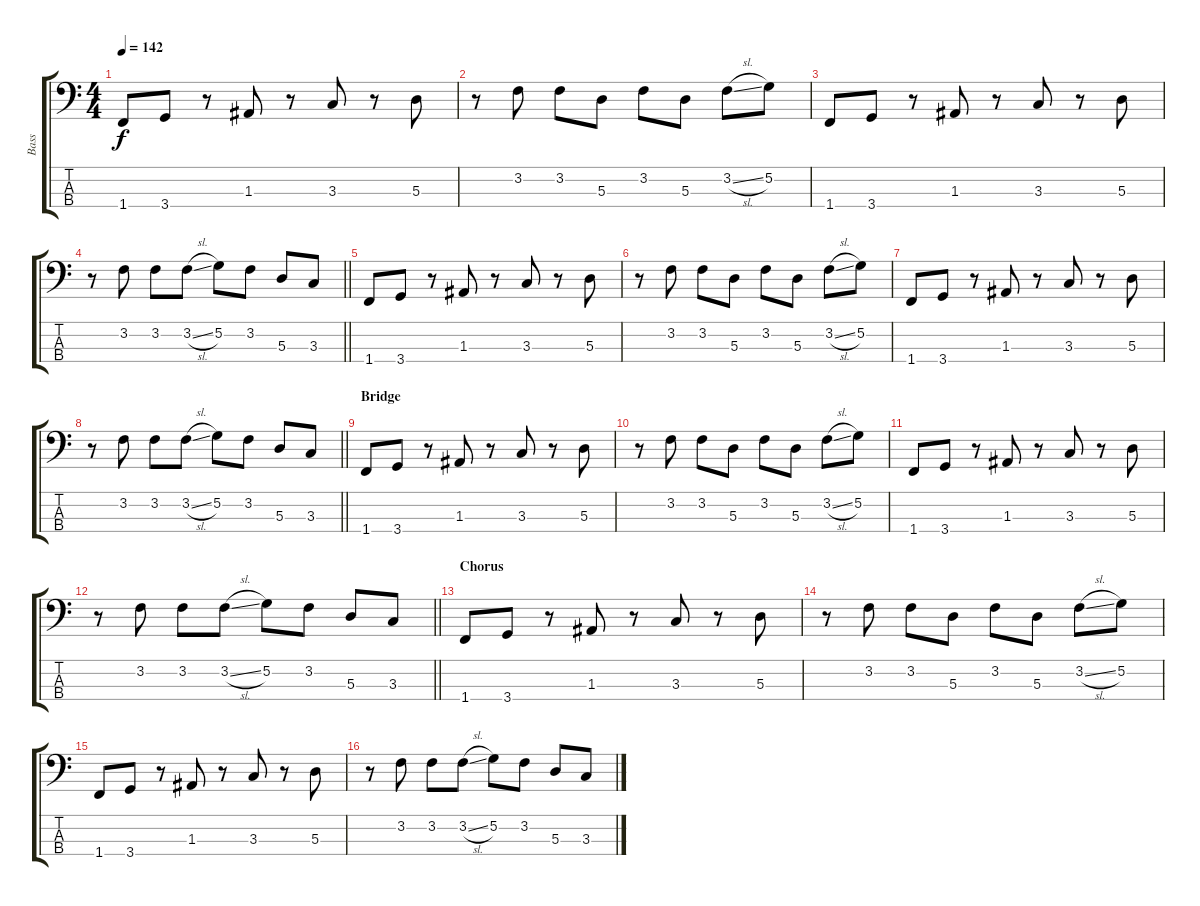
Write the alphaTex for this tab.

\track ("Bass" "Bass") {instrument electricbassfinger}
\staff {score tabs}
\tuning (G2 D2 A1 E1) {hide}
\ts (4 4)
\tempo 142
\clef f4
\ks c
1.4.8{dy f} 3.4.8 r.8 1.3.8 r.8 3.3.8 r.8 5.3.8 |
r.8 3.2.8 3.2.8 5.3.8 3.2.8 5.3.8 3.2{sl}.8 5.2.8 |
1.4.8 3.4.8 r.8 1.3.8 r.8 3.3.8 r.8 5.3.8 |
\barLineRight lightlight
r.8 3.2.8 3.2.8 3.2{sl}.8 5.2.8 3.2.8 5.3.8 3.3.8 |
1.4.8 3.4.8 r.8 1.3.8 r.8 3.3.8 r.8 5.3.8 |
r.8 3.2.8 3.2.8 5.3.8 3.2.8 5.3.8 3.2{sl}.8 5.2.8 |
1.4.8 3.4.8 r.8 1.3.8 r.8 3.3.8 r.8 5.3.8 |
\barLineRight lightlight
r.8 3.2.8 3.2.8 3.2{sl}.8 5.2.8 3.2.8 5.3.8 3.3.8 |
\section ("" "Bridge")
1.4.8 3.4.8 r.8 1.3.8 r.8 3.3.8 r.8 5.3.8 |
r.8 3.2.8 3.2.8 5.3.8 3.2.8 5.3.8 3.2{sl}.8 5.2.8 |
1.4.8 3.4.8 r.8 1.3.8 r.8 3.3.8 r.8 5.3.8 |
\barLineRight lightlight
r.8 3.2.8 3.2.8 3.2{sl}.8 5.2.8 3.2.8 5.3.8 3.3.8 |
\section ("" "Chorus")
1.4.8 3.4.8 r.8 1.3.8 r.8 3.3.8 r.8 5.3.8 |
r.8 3.2.8 3.2.8 5.3.8 3.2.8 5.3.8 3.2{sl}.8 5.2.8 |
1.4.8 3.4.8 r.8 1.3.8 r.8 3.3.8 r.8 5.3.8 |
r.8 3.2.8 3.2.8 3.2{sl}.8 5.2.8 3.2.8 5.3.8 3.3.8
